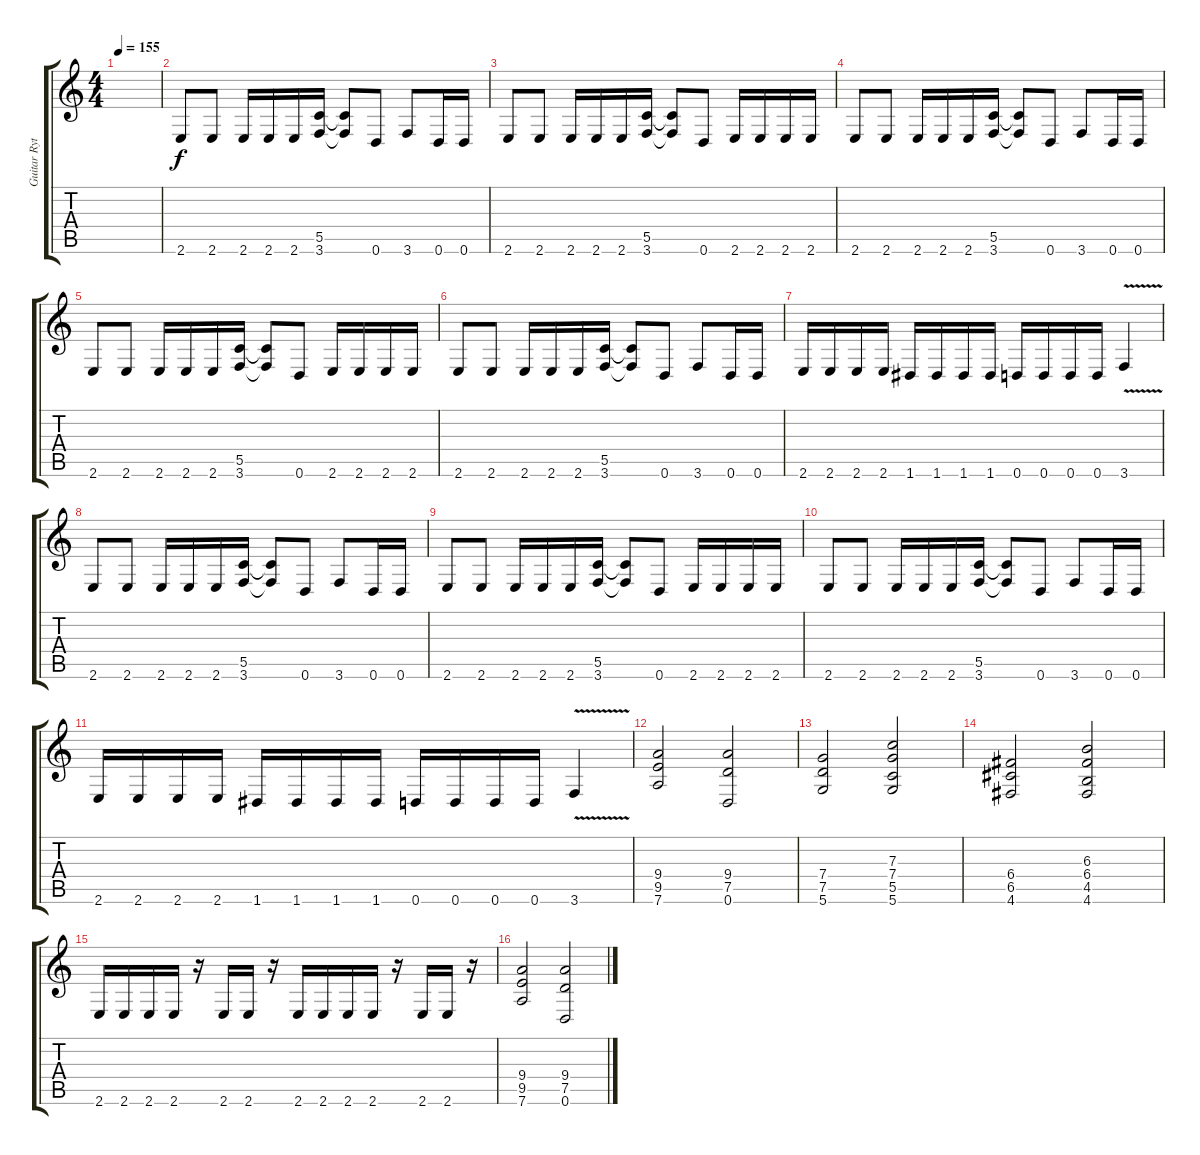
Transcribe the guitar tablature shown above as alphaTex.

\track ("Guitar Rythm" "Guitar Ryt") {instrument distortionguitar}
\staff {score tabs}
\tuning (D4 A3 F3 C3 G2 D2) {hide}
\ts (4 4)
\tempo 155
\clef g2
\ks c
|
2.6.8 2.6.8 2.6.16 2.6.16 2.6.16 (5.5 3.6).16 (5.5{t} 3.6{t}).8 0.6.8 3.6.8 0.6.16 0.6.16 |
2.6.8 2.6.8 2.6.16 2.6.16 2.6.16 (5.5 3.6).16 (5.5{t} 3.6{t}).8 0.6.8 2.6.16 2.6.16 2.6.16 2.6.16 |
2.6.8 2.6.8 2.6.16 2.6.16 2.6.16 (5.5 3.6).16 (5.5{t} 3.6{t}).8 0.6.8 3.6.8 0.6.16 0.6.16 |
2.6.8 2.6.8 2.6.16 2.6.16 2.6.16 (5.5 3.6).16 (5.5{t} 3.6{t}).8 0.6.8 2.6.16 2.6.16 2.6.16 2.6.16 |
2.6.8 2.6.8 2.6.16 2.6.16 2.6.16 (5.5 3.6).16 (5.5{t} 3.6{t}).8 0.6.8 3.6.8 0.6.16 0.6.16 |
2.6.16 2.6.16 2.6.16 2.6.16 1.6.16 1.6.16 1.6.16 1.6.16 0.6.16 0.6.16 0.6.16 0.6.16 3.6{v}.4 |
2.6.8 2.6.8 2.6.16 2.6.16 2.6.16 (5.5 3.6).16 (5.5{t} 3.6{t}).8 0.6.8 3.6.8 0.6.16 0.6.16 |
2.6.8 2.6.8 2.6.16 2.6.16 2.6.16 (5.5 3.6).16 (5.5{t} 3.6{t}).8 0.6.8 2.6.16 2.6.16 2.6.16 2.6.16 |
2.6.8 2.6.8 2.6.16 2.6.16 2.6.16 (5.5 3.6).16 (5.5{t} 3.6{t}).8 0.6.8 3.6.8 0.6.16 0.6.16 |
2.6.16 2.6.16 2.6.16 2.6.16 1.6.16 1.6.16 1.6.16 1.6.16 0.6.16 0.6.16 0.6.16 0.6.16 3.6{v}.4 |
(9.4 9.5 7.6).2 (9.4 7.5 0.6).2 |
(7.4 7.5 5.6).2 (7.3 7.4 5.5 5.6).2 |
(6.4 6.5 4.6).2 (6.3 6.4 4.5 4.6).2 |
2.6.16 2.6.16 2.6.16 2.6.16 r.16 2.6.16 2.6.16 r.16 2.6.16 2.6.16 2.6.16 2.6.16 r.16 2.6.16 2.6.16 r.16 |
(9.4 9.5 7.6).2 (9.4 7.5 0.6).2
